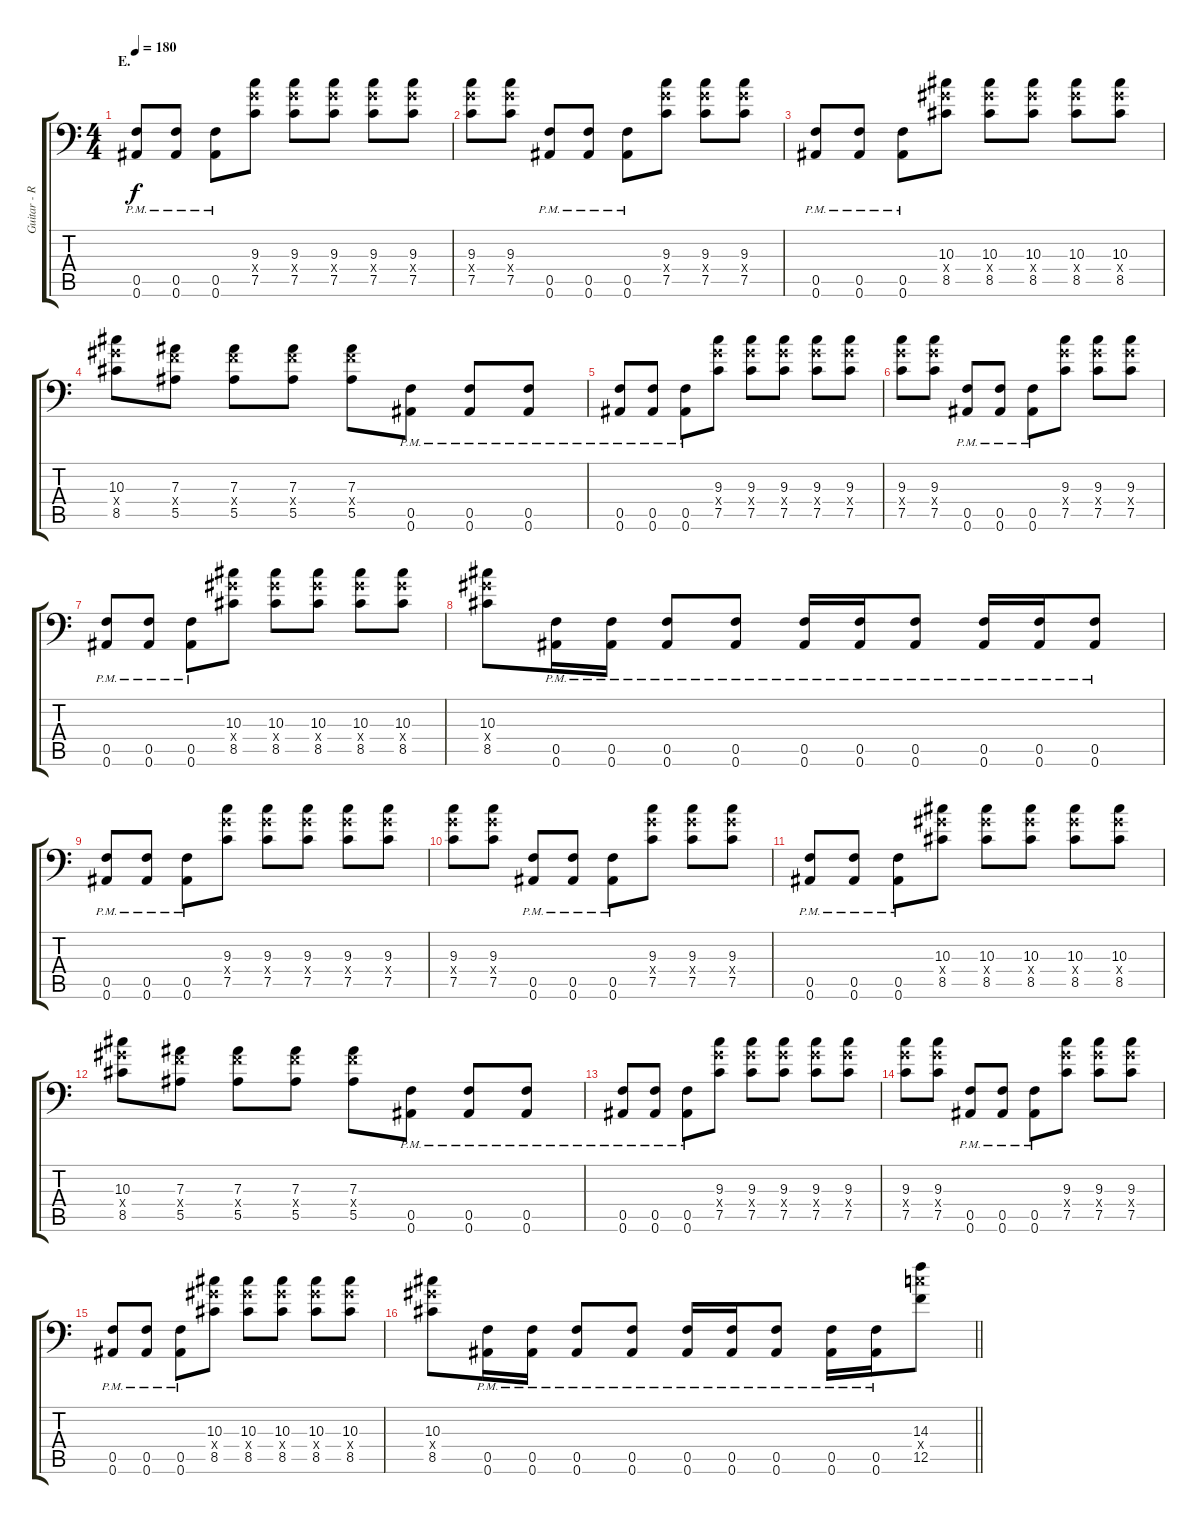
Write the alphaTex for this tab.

\track ("Guitar - Right" "Guitar - R") {instrument distortionguitar}
\staff {score tabs}
\tuning (C4 G3 Eb3 Bb2 F2 Bb1) {hide}
\ts (4 4)
\section ("" "E.")
\tempo 180
\clef f4
\ks c
(0.5{pm} 0.6{pm}).8{dy f} (0.5{pm} 0.6{pm}).8 (0.5{pm} 0.6{pm}).8 (9.3 9.4{x} 7.5).8 (9.3 9.4{x} 7.5).8 (9.3 9.4{x} 7.5).8 (9.3 9.4{x} 7.5).8 (9.3 9.4{x} 7.5).8 |
(9.3 9.4{x} 7.5).8 (9.3 9.4{x} 7.5).8 (0.5{pm} 0.6{pm}).8 (0.5{pm} 0.6{pm}).8 (0.5{pm} 0.6{pm}).8 (9.3 9.4{x} 7.5).8 (9.3 9.4{x} 7.5).8 (9.3 9.4{x} 7.5).8 |
(0.5{pm} 0.6{pm}).8 (0.5{pm} 0.6{pm}).8 (0.5{pm} 0.6{pm}).8 (10.3 10.4{x} 8.5).8 (10.3 10.4{x} 8.5).8 (10.3 10.4{x} 8.5).8 (10.3 10.4{x} 8.5).8 (10.3 10.4{x} 8.5).8 |
(10.3 10.4{x} 8.5).8 (7.3 7.4{x} 5.5).8 (7.3 7.4{x} 5.5).8 (7.3 7.4{x} 5.5).8 (7.3 7.4{x} 5.5).8 (0.5{pm} 0.6{pm}).8 (0.5{pm} 0.6{pm}).8 (0.5{pm} 0.6{pm}).8 |
(0.5{pm} 0.6{pm}).8 (0.5{pm} 0.6{pm}).8 (0.5{pm} 0.6{pm}).8 (9.3 9.4{x} 7.5).8 (9.3 9.4{x} 7.5).8 (9.3 9.4{x} 7.5).8 (9.3 9.4{x} 7.5).8 (9.3 9.4{x} 7.5).8 |
(9.3 9.4{x} 7.5).8 (9.3 9.4{x} 7.5).8 (0.5{pm} 0.6{pm}).8 (0.5{pm} 0.6{pm}).8 (0.5{pm} 0.6{pm}).8 (9.3 9.4{x} 7.5).8 (9.3 9.4{x} 7.5).8 (9.3 9.4{x} 7.5).8 |
(0.5{pm} 0.6{pm}).8 (0.5{pm} 0.6{pm}).8 (0.5{pm} 0.6{pm}).8 (10.3 10.4{x} 8.5).8 (10.3 10.4{x} 8.5).8 (10.3 10.4{x} 8.5).8 (10.3 10.4{x} 8.5).8 (10.3 10.4{x} 8.5).8 |
(10.3 10.4{x} 8.5).8 (0.5{pm} 0.6{pm}).16 (0.5{pm} 0.6{pm}).16 (0.5{pm} 0.6{pm}).8 (0.5{pm} 0.6{pm}).8 (0.5{pm} 0.6{pm}).16 (0.5{pm} 0.6{pm}).16 (0.5{pm} 0.6{pm}).8 (0.5{pm} 0.6{pm}).16 (0.5{pm} 0.6{pm}).16 (0.5{pm} 0.6{pm}).8 |
(0.5{pm} 0.6{pm}).8 (0.5{pm} 0.6{pm}).8 (0.5{pm} 0.6{pm}).8 (9.3 9.4{x} 7.5).8 (9.3 9.4{x} 7.5).8 (9.3 9.4{x} 7.5).8 (9.3 9.4{x} 7.5).8 (9.3 9.4{x} 7.5).8 |
(9.3 9.4{x} 7.5).8 (9.3 9.4{x} 7.5).8 (0.5{pm} 0.6{pm}).8 (0.5{pm} 0.6{pm}).8 (0.5{pm} 0.6{pm}).8 (9.3 9.4{x} 7.5).8 (9.3 9.4{x} 7.5).8 (9.3 9.4{x} 7.5).8 |
(0.5{pm} 0.6{pm}).8 (0.5{pm} 0.6{pm}).8 (0.5{pm} 0.6{pm}).8 (10.3 10.4{x} 8.5).8 (10.3 10.4{x} 8.5).8 (10.3 10.4{x} 8.5).8 (10.3 10.4{x} 8.5).8 (10.3 10.4{x} 8.5).8 |
(10.3 10.4{x} 8.5).8 (7.3 7.4{x} 5.5).8 (7.3 7.4{x} 5.5).8 (7.3 7.4{x} 5.5).8 (7.3 7.4{x} 5.5).8 (0.5{pm} 0.6{pm}).8 (0.5{pm} 0.6{pm}).8 (0.5{pm} 0.6{pm}).8 |
(0.5{pm} 0.6{pm}).8 (0.5{pm} 0.6{pm}).8 (0.5{pm} 0.6{pm}).8 (9.3 9.4{x} 7.5).8 (9.3 9.4{x} 7.5).8 (9.3 9.4{x} 7.5).8 (9.3 9.4{x} 7.5).8 (9.3 9.4{x} 7.5).8 |
(9.3 9.4{x} 7.5).8 (9.3 9.4{x} 7.5).8 (0.5{pm} 0.6{pm}).8 (0.5{pm} 0.6{pm}).8 (0.5{pm} 0.6{pm}).8 (9.3 9.4{x} 7.5).8 (9.3 9.4{x} 7.5).8 (9.3 9.4{x} 7.5).8 |
(0.5{pm} 0.6{pm}).8 (0.5{pm} 0.6{pm}).8 (0.5{pm} 0.6{pm}).8 (10.3 10.4{x} 8.5).8 (10.3 10.4{x} 8.5).8 (10.3 10.4{x} 8.5).8 (10.3 10.4{x} 8.5).8 (10.3 10.4{x} 8.5).8 |
\barLineRight lightlight
(10.3 10.4{x} 8.5).8 (0.5{pm} 0.6{pm}).16 (0.5{pm} 0.6{pm}).16 (0.5{pm} 0.6{pm}).8 (0.5{pm} 0.6{pm}).8 (0.5{pm} 0.6{pm}).16 (0.5{pm} 0.6{pm}).16 (0.5{pm} 0.6{pm}).8 (0.5{pm} 0.6{pm}).16 (0.5{pm} 0.6{pm}).16 (14.3 14.4{x} 12.5).8
